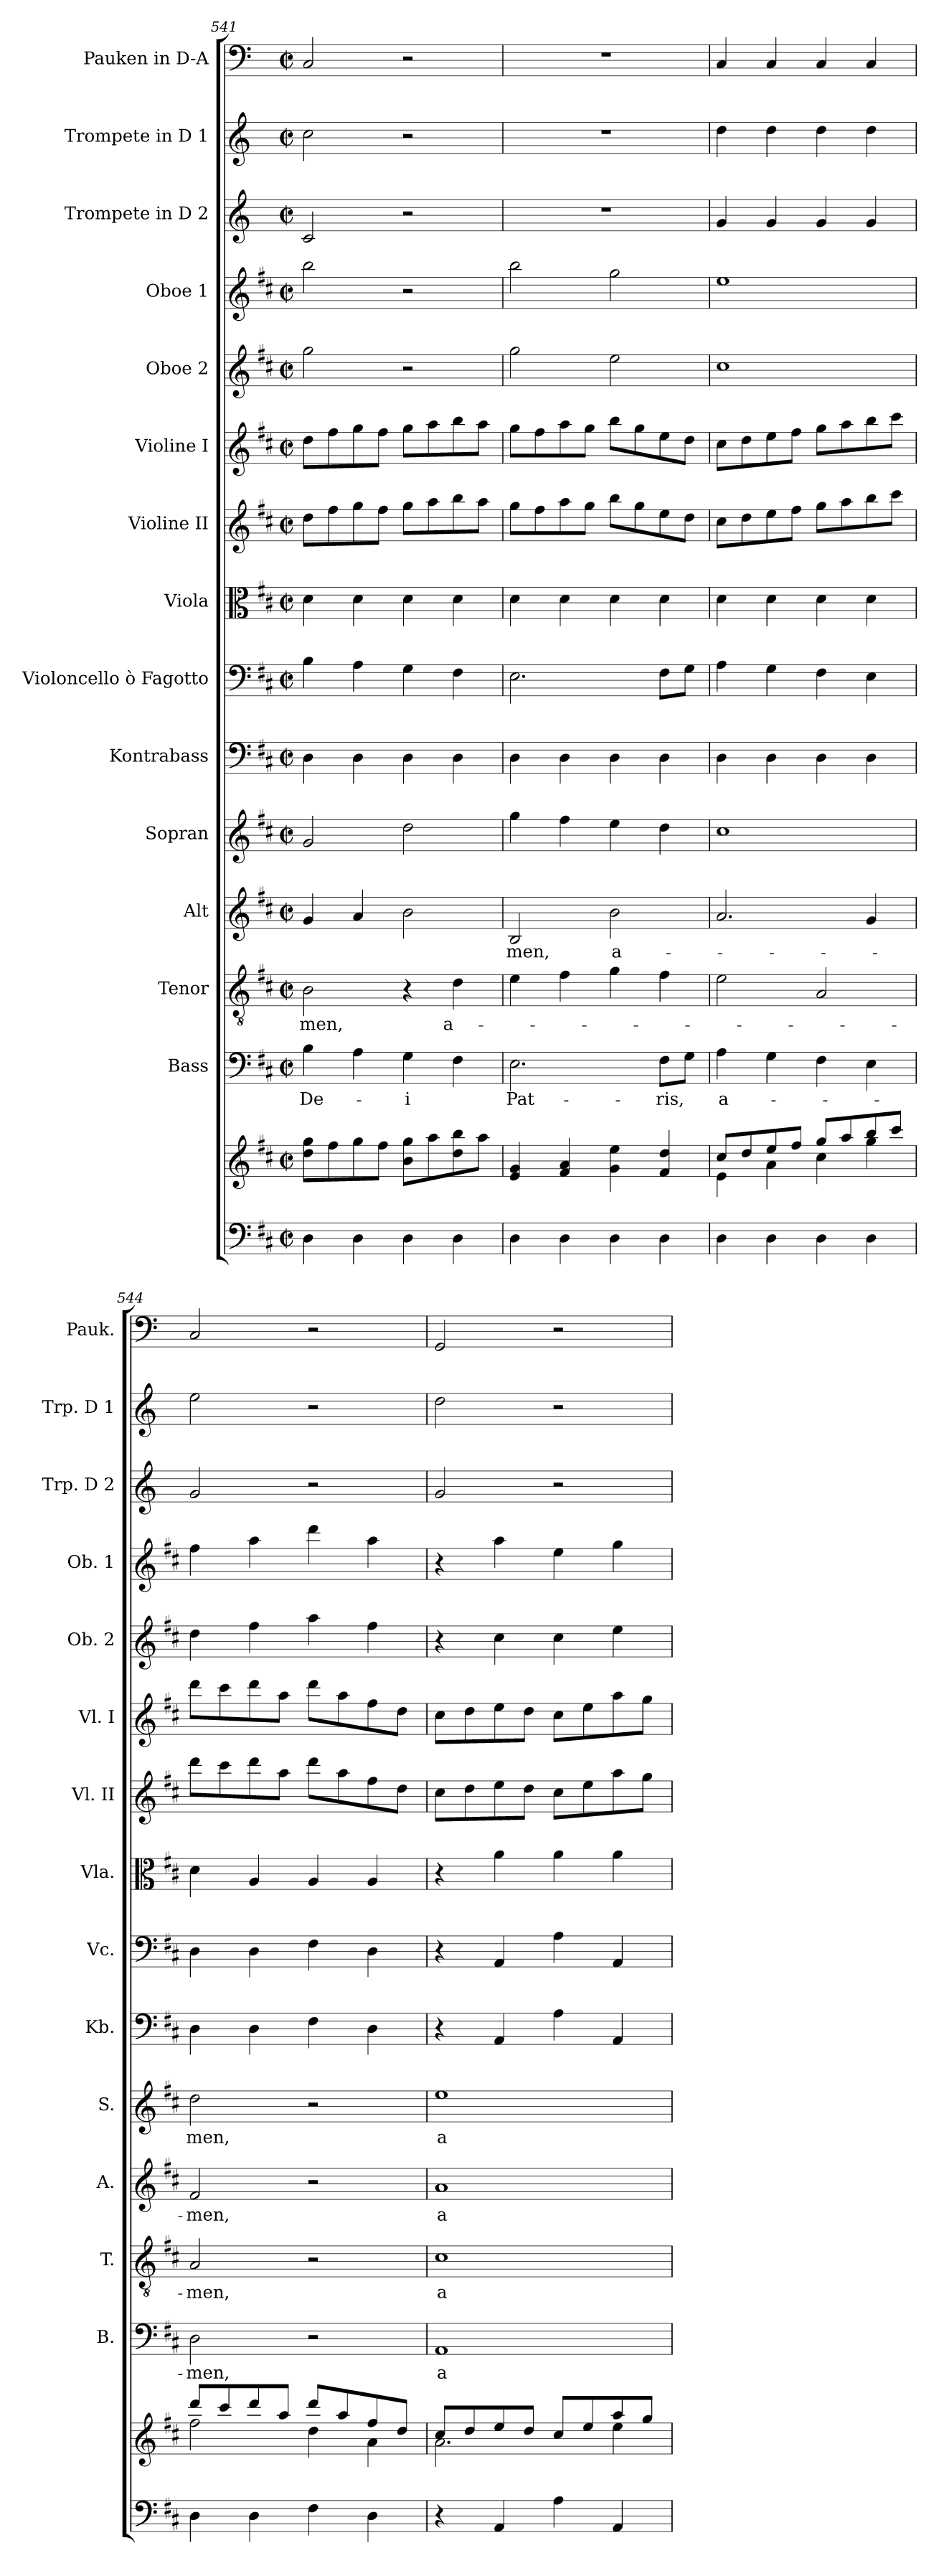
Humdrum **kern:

**kern	**kern	**kern	**text	**kern	**text	**kern	**text	**kern	**text	**kern	**kern	**kern	**kern	**kern	**kern	**kern	**kern	**kern	**kern
*part15	*part15	*part14	*part14	*part13	*part13	*part12	*part12	*part11	*part11	*part10	*part9	*part8	*part7	*part6	*part5	*part4	*part3	*part2	*part1
*staff16	*staff15	*staff14	*staff14	*staff13	*staff13	*staff12	*staff12	*staff11	*staff11	*staff10	*staff9	*staff8	*staff7	*staff6	*staff5	*staff4	*staff3	*staff2	*staff1
*	*	*I"Bass	*	*I"Tenor	*	*I"Alt	*	*I"Sopran	*	*I"Kontrabass	*I"Violoncello ò Fagotto	*I"Viola	*I"Violine II	*I"Violine I	*I"Oboe 2	*I"Oboe 1	*I"Trompete in D 2	*I"Trompete in D 1	*I"Pauken in D-A
*	*	*I'B.	*	*I'T.	*	*I'A.	*	*I'S.	*	*I'Kb.	*I'Vc.	*I'Vla.	*I'Vl. II	*I'Vl. I	*I'Ob. 2	*I'Ob. 1	*I'Trp. D 2	*I'Trp. D 1	*I'Pauk.
*clefF4	*clefG2	*clefF4	*	*clefGv2	*	*clefG2	*	*clefG2	*	*clefF4	*clefF4	*clefC3	*clefG2	*clefG2	*clefG2	*clefG2	*clefG2	*clefG2	*clefF4
*	*	*	*	*	*	*	*	*	*	*ITrd7c12	*	*	*	*	*	*	*ITrd-1c-2	*ITrd-1c-2	*ITrd-1c-2
*k[f#c#]	*k[f#c#]	*k[f#c#]	*	*k[f#c#]	*	*k[f#c#]	*	*k[f#c#]	*	*k[f#c#]	*k[f#c#]	*k[f#c#]	*k[f#c#]	*k[f#c#]	*k[f#c#]	*k[f#c#]	*k[f#c#]	*k[f#c#]	*k[f#c#]
*D:	*D:	*D:	*	*D:	*	*D:	*	*D:	*	*D:	*D:	*D:	*D:	*D:	*D:	*D:	*D:	*D:	*D:
*M2/2	*M2/2	*M2/2	*	*M2/2	*	*M2/2	*	*M2/2	*	*M2/2	*M2/2	*M2/2	*M2/2	*M2/2	*M2/2	*M2/2	*M2/2	*M2/2	*M2/2
*met(c|)	*met(c|)	*met(c|)	*	*met(c|)	*	*met(c|)	*	*met(c|)	*	*met(c|)	*met(c|)	*met(c|)	*met(c|)	*met(c|)	*met(c|)	*met(c|)	*met(c|)	*met(c|)	*met(c|)
=541	=541	=541	=541	=541	=541	=541	=541	=541	=541	=541	=541	=541	=541	=541	=541	=541	=541	=541	=541
!	!	!	!LO:LY:b	!	!LO:LY:b	!	!	!	!	!	!	!	!	!	!	!	!	!	!
4D\	8dd\ 8gg\L	4B\	De-	2B\	-men,	4g/	.	2g/	.	4DD\	4B\	4d\	8dd\L	8dd\L	2gg\	2bb\	2d/	2dd\	2D/
.	8ff#\	.	.	.	.	.	.	.	.	.	.	.	8ff#\	8ff#\	.	.	.	.	.
4D\	8gg\	4A\	.	.	.	4a/	.	.	.	4DD\	4A\	4d\	8gg\	8gg\	.	.	.	.	.
.	8ff#\J	.	.	.	.	.	.	.	.	.	.	.	8ff#\J	8ff#\J	.	.	.	.	.
!	!	!	!LO:LY:b	!	!	!	!	!	!	!	!	!	!	!	!	!	!	!	!
4D\	8b\ 8gg\L	4G\	-i	4r	.	2b\	.	2dd\	.	4DD\	4G\	4d\	8gg\L	8gg\L	2r	2r	2r	2r	2r
.	8aa\	.	.	.	.	.	.	.	.	.	.	.	8aa\	8aa\	.	.	.	.	.
!	!	!	!	!	!LO:LY:b	!	!	!	!	!	!	!	!	!	!	!	!	!	!
4D\	8dd\ 8bb\	4F#\	.	4d\	a-	.	.	.	.	4DD\	4F#\	4d\	8bb\	8bb\	.	.	.	.	.
.	8aa\J	.	.	.	.	.	.	.	.	.	.	.	8aa\J	8aa\J	.	.	.	.	.
=542	=542	=542	=542	=542	=542	=542	=542	=542	=542	=542	=542	=542	=542	=542	=542	=542	=542	=542	=542
!	!	!	!LO:LY:b	!	!	!	!LO:LY:b	!	!	!	!	!	!	!	!	!	!	!	!
4D\	4e/ 4g/	2.E\	Pat-	4e\	.	2B/	-men,	4gg\	.	4DD\	2.E\	4d\	8gg\L	8gg\L	2gg\	2bb\	1r	1r	1r
.	.	.	.	.	.	.	.	.	.	.	.	.	8ff#\	8ff#\	.	.	.	.	.
4D\	4f#/ 4a/	.	.	4f#\	.	.	.	4ff#\	.	4DD\	.	4d\	8aa\	8aa\	.	.	.	.	.
.	.	.	.	.	.	.	.	.	.	.	.	.	8gg\J	8gg\J	.	.	.	.	.
!	!	!	!	!	!	!	!LO:LY:b	!	!	!	!	!	!	!	!	!	!	!	!
4D\	4g\ 4ee\	.	.	4g\	.	2b\	a-	4ee\	.	4DD\	.	4d\	8bb\L	8bb\L	2ee\	2gg\	.	.	.
.	.	.	.	.	.	.	.	.	.	.	.	.	8gg\	8gg\	.	.	.	.	.
!	!	!	!LO:LY:b	!	!	!	!	!	!	!	!	!	!	!	!	!	!	!	!
4D\	4f#/ 4dd/	8F#\L	-ris,	4f#\	.	.	.	4dd\	.	4DD\	8F#\L	4d\	8ee\	8ee\	.	.	.	.	.
.	.	8G\J	.	.	.	.	.	.	.	.	8G\J	.	8dd\J	8dd\J	.	.	.	.	.
=543	=543	=543	=543	=543	=543	=543	=543	=543	=543	=543	=543	=543	=543	=543	=543	=543	=543	=543	=543
*	*^	*	*	*	*	*	*	*	*	*	*	*	*	*	*	*	*	*	*
!	!	!	!	!LO:LY:b	!	!	!	!	!	!	!	!	!	!	!	!	!	!	!	!
4D\	8cc#/L	4e\	4A\	a-	2e\	.	2.a/	.	1cc#	.	4DD\	4A\	4d\	8cc#\L	8cc#\L	1cc#	1ee	4a/	4ee\	4D/
.	8dd/	.	.	.	.	.	.	.	.	.	.	.	.	8dd\	8dd\	.	.	.	.	.
4D\	8ee/	4a\	4G\	.	.	.	.	.	.	.	4DD\	4G\	4d\	8ee\	8ee\	.	.	4a/	4ee\	4D/
.	8ff#/J	.	.	.	.	.	.	.	.	.	.	.	.	8ff#\J	8ff#\J	.	.	.	.	.
4D\	8gg/L	4cc#\	4F#\	.	2A/	.	.	.	.	.	4DD\	4F#\	4d\	8gg\L	8gg\L	.	.	4a/	4ee\	4D/
.	8aa/	.	.	.	.	.	.	.	.	.	.	.	.	8aa\	8aa\	.	.	.	.	.
4D\	8bb/	4gg\	4E\	.	.	.	4g/	.	.	.	4DD\	4E\	4d\	8bb\	8bb\	.	.	4a/	4ee\	4D/
.	8ccc#/J	.	.	.	.	.	.	.	.	.	.	.	.	8ccc#\J	8ccc#\J	.	.	.	.	.
!!LO:PB:g=z
=544	=544	=544	=544	=544	=544	=544	=544	=544	=544	=544	=544	=544	=544	=544	=544	=544	=544	=544	=544	=544
!	!	!	!	!LO:LY:b	!	!LO:LY:b	!	!LO:LY:b	!	!LO:LY:b	!	!	!	!	!	!	!	!	!	!
4D\	8ddd/L	2ff#\	2D\	-men,	2A/	-men,	2f#/	-men,	2dd\	-men,	4DD\	4D\	4d\	8ddd\L	8ddd\L	4dd\	4ff#\	2a/	2ff#\	2D/
.	8ccc#/	.	.	.	.	.	.	.	.	.	.	.	.	8ccc#\	8ccc#\	.	.	.	.	.
4D\	8ddd/	.	.	.	.	.	.	.	.	.	4DD\	4D\	4A/	8ddd\	8ddd\	4ff#\	4aa\	.	.	.
.	8aa/J	.	.	.	.	.	.	.	.	.	.	.	.	8aa\J	8aa\J	.	.	.	.	.
4F#\	8ddd/L	4dd\	2r	.	2r	.	2r	.	2r	.	4FF#\	4F#\	4A/	8ddd\L	8ddd\L	4aa\	4ddd\	2r	2r	2r
.	8aa/	.	.	.	.	.	.	.	.	.	.	.	.	8aa\	8aa\	.	.	.	.	.
4D\	8ff#/	4a\	.	.	.	.	.	.	.	.	4DD\	4D\	4A/	8ff#\	8ff#\	4ff#\	4aa\	.	.	.
.	8dd/J	.	.	.	.	.	.	.	.	.	.	.	.	8dd\J	8dd\J	.	.	.	.	.
=545	=545	=545	=545	=545	=545	=545	=545	=545	=545	=545	=545	=545	=545	=545	=545	=545	=545	=545	=545	=545
!	!	!	!	!LO:LY:b	!	!LO:LY:b	!	!LO:LY:b	!	!LO:LY:b	!	!	!	!	!	!	!	!	!	!
4r	8cc#/L	2.a\	1AA	a-	1c#	a-	1a	a-	1ee	a-	4r	4r	4r	8cc#\L	8cc#\L	4r	4r	2a/	2ee\	2AA/
.	8dd/	.	.	.	.	.	.	.	.	.	.	.	.	8dd\	8dd\	.	.	.	.	.
4AA/	8ee/	.	.	.	.	.	.	.	.	.	4AAA/	4AA/	4a\	8ee\	8ee\	4cc#\	4aa\	.	.	.
.	8dd/J	.	.	.	.	.	.	.	.	.	.	.	.	8dd\J	8dd\J	.	.	.	.	.
4A\	8cc#/L	.	.	.	.	.	.	.	.	.	4AA\	4A\	4a\	8cc#\L	8cc#\L	4cc#\	4ee\	2r	2r	2r
.	8ee/	.	.	.	.	.	.	.	.	.	.	.	.	8ee\	8ee\	.	.	.	.	.
4AA/	8aa/	4ee\	.	.	.	.	.	.	.	.	4AAA/	4AA/	4a\	8aa\	8aa\	4ee\	4gg\	.	.	.
.	8gg/J	.	.	.	.	.	.	.	.	.	.	.	.	8gg\J	8gg\J	.	.	.	.	.
*	*v	*v	*	*	*	*	*	*	*	*	*	*	*	*	*	*	*	*	*	*
=	=	=	=	=	=	=	=	=	=	=	=	=	=	=	=	=	=	=	=
*-	*-	*-	*-	*-	*-	*-	*-	*-	*-	*-	*-	*-	*-	*-	*-	*-	*-	*-	*-
